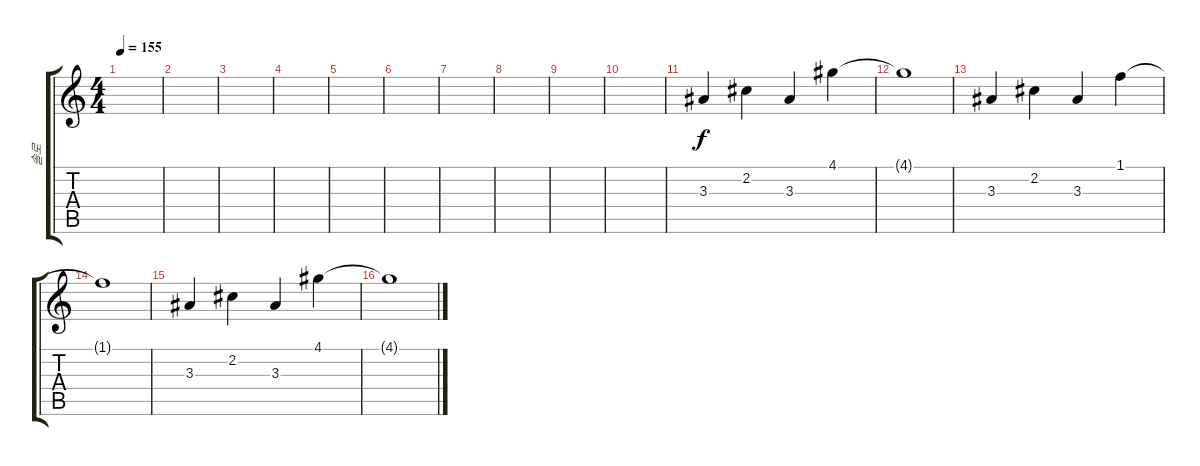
\track ("솔로" "솔로") {instrument acousticguitarsteel}
\staff {score tabs}
\tuning (E4 B3 G3 D3 A2 E2) {hide}
\ts (4 4)
\tempo 155
\clef g2
\ks c
|
|
|
|
|
|
|
|
|
|
3.3.4 2.2.4 3.3.4 4.1.4 |
4.1{t}.1 |
3.3.4 2.2.4 3.3.4 1.1.4 |
1.1{t}.1 |
3.3.4 2.2.4 3.3.4 4.1.4 |
4.1{t}.1
